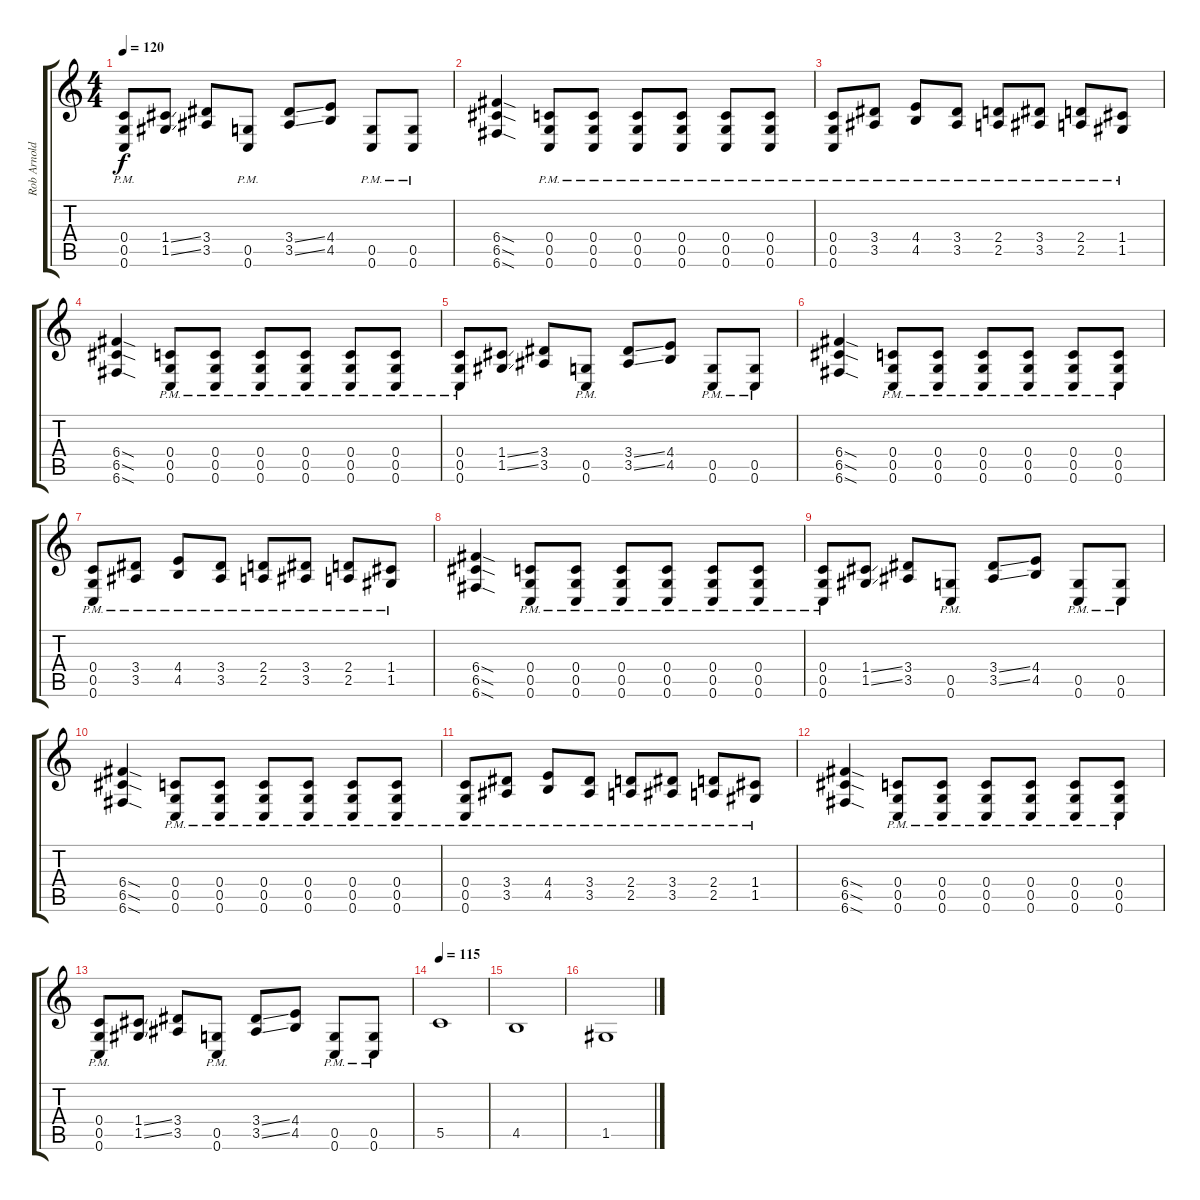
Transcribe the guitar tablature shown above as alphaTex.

\track ("Rob Arnold" "Rob Arnold") {instrument distortionguitar}
\staff {score tabs}
\tuning (D4 A3 F3 C3 G2 C2) {hide}
\ts (4 4)
\tempo 120
\clef g2
\ks c
(0.4{pm} 0.5{pm} 0.6{pm}).8{dy f} (1.4{ss} 1.5{ss}).8 (3.4 3.5).8 (0.5{pm} 0.6{pm}).8 (3.4{ss} 3.5{ss}).8 (4.4 4.5).8 (0.5{pm} 0.6{pm}).8 (0.5{pm} 0.6{pm}).8 |
(6.4{sod} 6.5{sod} 6.6{sod}).4 (0.4{pm} 0.5{pm} 0.6{pm}).8 (0.4{pm} 0.5{pm} 0.6{pm}).8 (0.4{pm} 0.5{pm} 0.6{pm}).8 (0.4{pm} 0.5{pm} 0.6{pm}).8 (0.4{pm} 0.5{pm} 0.6{pm}).8 (0.4{pm} 0.5{pm} 0.6{pm}).8 |
(0.4{pm} 0.5{pm} 0.6{pm}).8 (3.4{pm} 3.5{pm}).8 (4.4{pm} 4.5{pm}).8 (3.4{pm} 3.5{pm}).8 (2.4{pm} 2.5{pm}).8 (3.4{pm} 3.5{pm}).8 (2.4{pm} 2.5{pm}).8 (1.4{pm} 1.5{pm}).8 |
(6.4{sod} 6.5{sod} 6.6{sod}).4 (0.4{pm} 0.5{pm} 0.6{pm}).8 (0.4{pm} 0.5{pm} 0.6{pm}).8 (0.4{pm} 0.5{pm} 0.6{pm}).8 (0.4{pm} 0.5{pm} 0.6{pm}).8 (0.4{pm} 0.5{pm} 0.6{pm}).8 (0.4{pm} 0.5{pm} 0.6{pm}).8 |
(0.4{pm} 0.5{pm} 0.6{pm}).8 (1.4{ss} 1.5{ss}).8 (3.4 3.5).8 (0.5{pm} 0.6{pm}).8 (3.4{ss} 3.5{ss}).8 (4.4 4.5).8 (0.5{pm} 0.6{pm}).8 (0.5{pm} 0.6{pm}).8 |
(6.4{sod} 6.5{sod} 6.6{sod}).4 (0.4{pm} 0.5{pm} 0.6{pm}).8 (0.4{pm} 0.5{pm} 0.6{pm}).8 (0.4{pm} 0.5{pm} 0.6{pm}).8 (0.4{pm} 0.5{pm} 0.6{pm}).8 (0.4{pm} 0.5{pm} 0.6{pm}).8 (0.4{pm} 0.5{pm} 0.6{pm}).8 |
(0.4{pm} 0.5{pm} 0.6{pm}).8 (3.4{pm} 3.5{pm}).8 (4.4{pm} 4.5{pm}).8 (3.4{pm} 3.5{pm}).8 (2.4{pm} 2.5{pm}).8 (3.4{pm} 3.5{pm}).8 (2.4{pm} 2.5{pm}).8 (1.4{pm} 1.5{pm}).8 |
(6.4{sod} 6.5{sod} 6.6{sod}).4 (0.4{pm} 0.5{pm} 0.6{pm}).8 (0.4{pm} 0.5{pm} 0.6{pm}).8 (0.4{pm} 0.5{pm} 0.6{pm}).8 (0.4{pm} 0.5{pm} 0.6{pm}).8 (0.4{pm} 0.5{pm} 0.6{pm}).8 (0.4{pm} 0.5{pm} 0.6{pm}).8 |
(0.4{pm} 0.5{pm} 0.6{pm}).8 (1.4{ss} 1.5{ss}).8 (3.4 3.5).8 (0.5{pm} 0.6{pm}).8 (3.4{ss} 3.5{ss}).8 (4.4 4.5).8 (0.5{pm} 0.6{pm}).8 (0.5{pm} 0.6{pm}).8 |
(6.4{sod} 6.5{sod} 6.6{sod}).4 (0.4{pm} 0.5{pm} 0.6{pm}).8 (0.4{pm} 0.5{pm} 0.6{pm}).8 (0.4{pm} 0.5{pm} 0.6{pm}).8 (0.4{pm} 0.5{pm} 0.6{pm}).8 (0.4{pm} 0.5{pm} 0.6{pm}).8 (0.4{pm} 0.5{pm} 0.6{pm}).8 |
(0.4{pm} 0.5{pm} 0.6{pm}).8 (3.4{pm} 3.5{pm}).8 (4.4{pm} 4.5{pm}).8 (3.4{pm} 3.5{pm}).8 (2.4{pm} 2.5{pm}).8 (3.4{pm} 3.5{pm}).8 (2.4{pm} 2.5{pm}).8 (1.4{pm} 1.5{pm}).8 |
(6.4{sod} 6.5{sod} 6.6{sod}).4 (0.4{pm} 0.5{pm} 0.6{pm}).8 (0.4{pm} 0.5{pm} 0.6{pm}).8 (0.4{pm} 0.5{pm} 0.6{pm}).8 (0.4{pm} 0.5{pm} 0.6{pm}).8 (0.4{pm} 0.5{pm} 0.6{pm}).8 (0.4{pm} 0.5{pm} 0.6{pm}).8 |
(0.4{pm} 0.5{pm} 0.6{pm}).8 (1.4{ss} 1.5{ss}).8 (3.4 3.5).8 (0.5{pm} 0.6{pm}).8 (3.4{ss} 3.5{ss}).8 (4.4 4.5).8 (0.5{pm} 0.6{pm}).8 (0.5{pm} 0.6{pm}).8 |
\tempo 115
5.5.1 |
4.5.1 |
1.5.1
